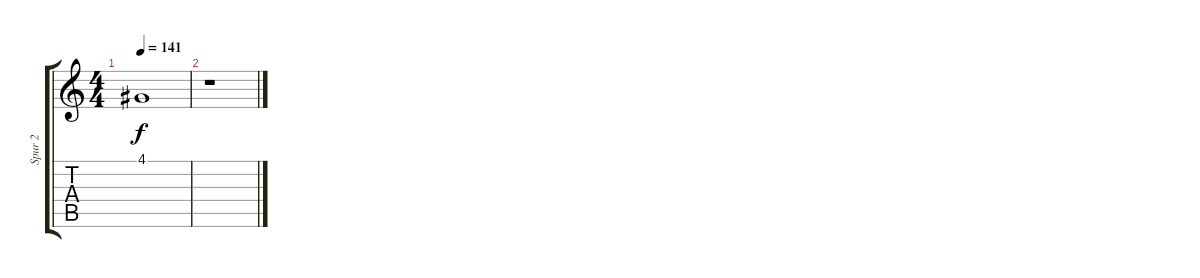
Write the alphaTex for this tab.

\track ("Spur 2" "Spur 2") {instrument lead3calliope}
\staff {score tabs}
\tuning (E4 B3 G3 D3 A2 E2) {hide}
\ts (4 4)
\tempo 141
\clef g2
\ks c
4.1{t}.1{dy f} |
r.1
